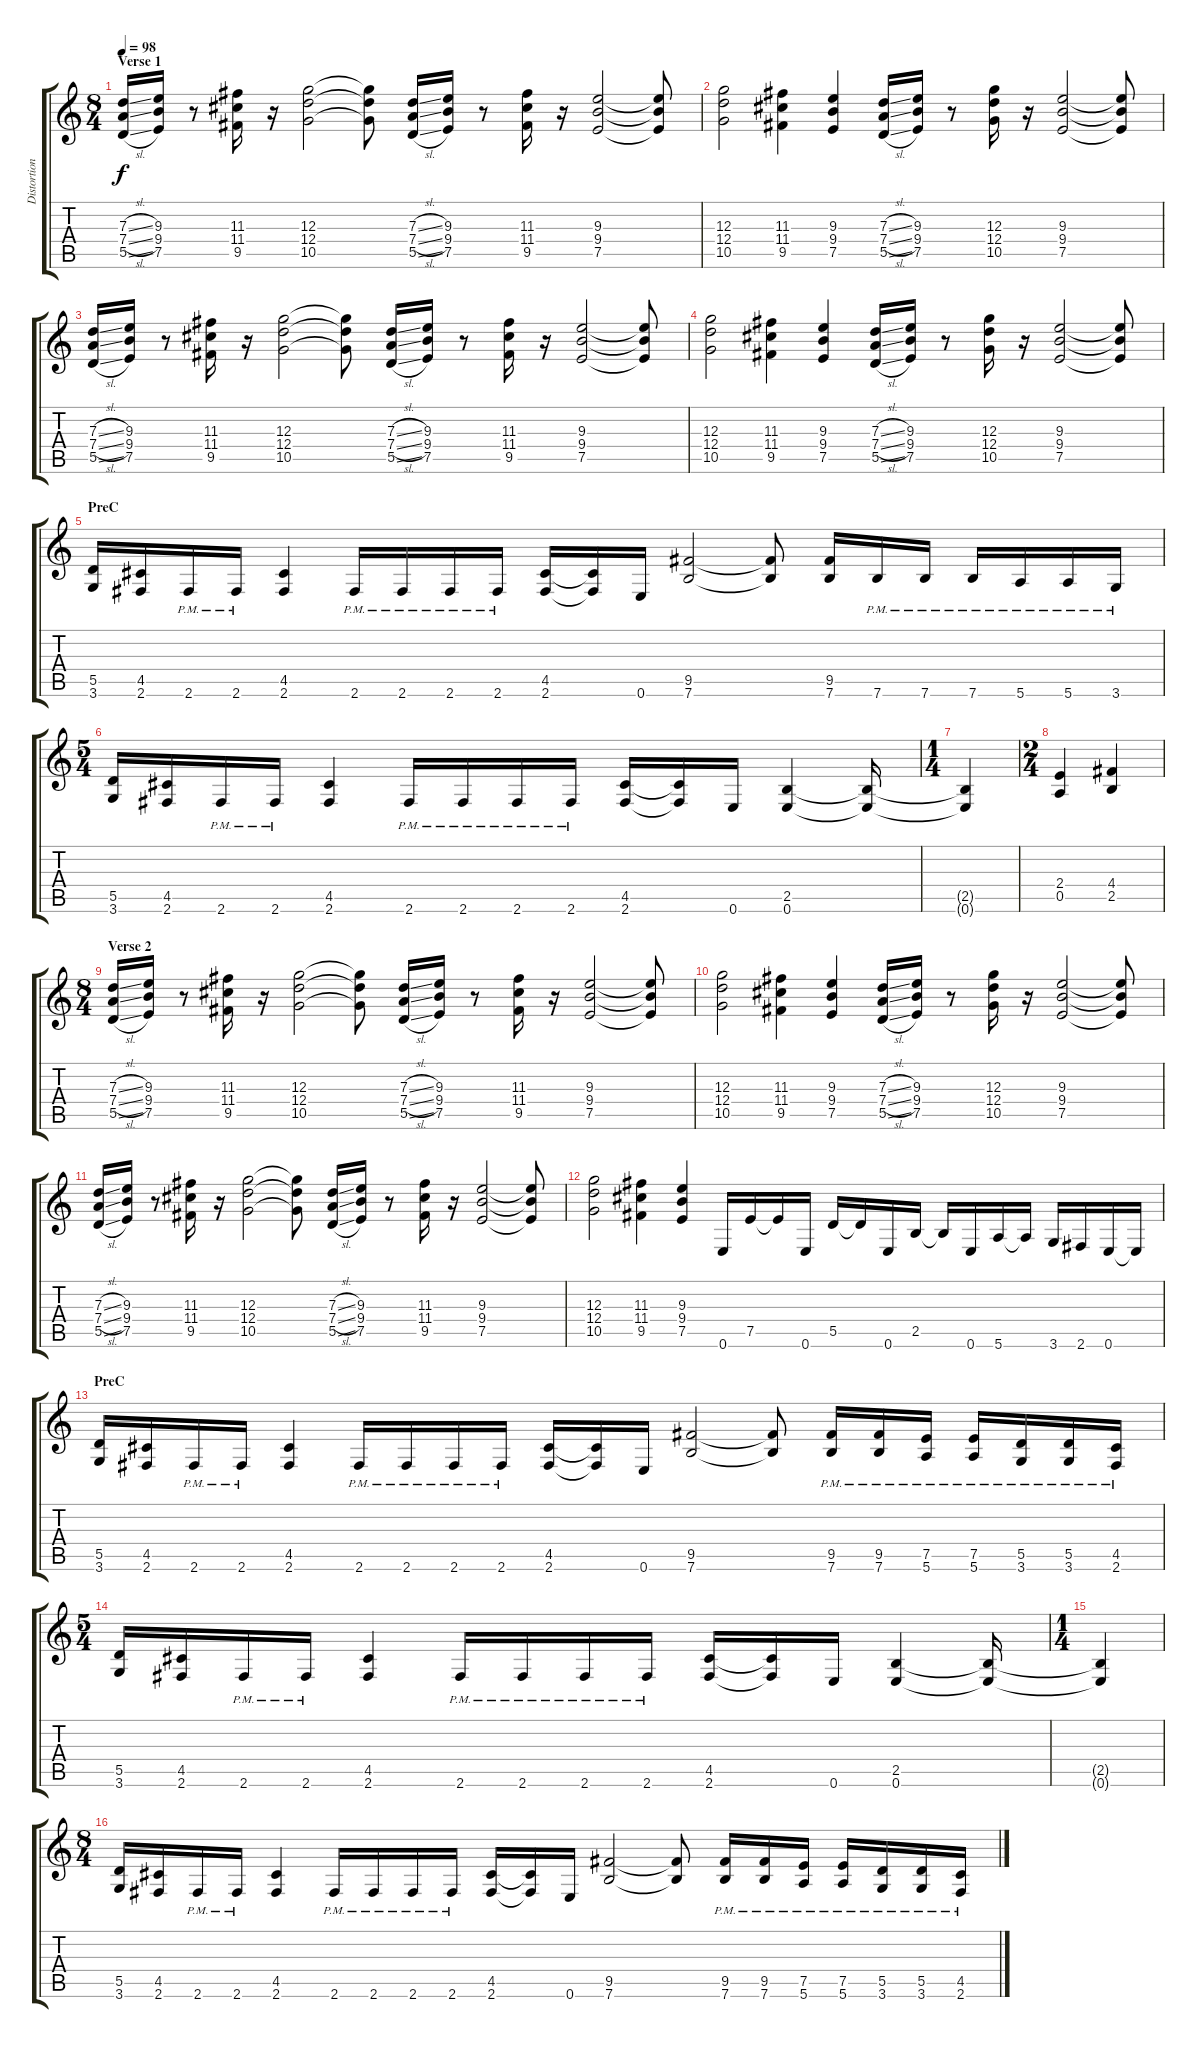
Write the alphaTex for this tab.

\track ("Distortion Rhytm" "Distortion") {instrument distortionguitar}
\staff {score tabs}
\tuning (E4 B3 G3 D3 A2 E2) {hide}
\ts (8 4)
\section ("" "Verse 1")
\tempo 98
\clef g2
\ks c
(7.3{sl} 7.4{sl} 5.5{sl}).16{dy f} (9.3 9.4 7.5).16 r.8 (11.3 11.4 9.5).16 r.16 (12.3 12.4 10.5).2 (12.3{t} 12.4{t} 10.5{t}).8 (7.3{sl} 7.4{sl} 5.5{sl}).16 (9.3 9.4 7.5).16 r.8 (11.3 11.4 9.5).16 r.16 (9.3 9.4 7.5).2 (9.3{t} 9.4{t} 7.5{t}).8 |
(12.3 12.4 10.5).2 (11.3 11.4 9.5).4 (9.3 9.4 7.5).4 (7.3{sl} 7.4{sl} 5.5{sl}).16 (9.3 9.4 7.5).16 r.8 (12.3 12.4 10.5).16 r.16 (9.3 9.4 7.5).2 (9.3{t} 9.4{t} 7.5{t}).8 |
(7.3{sl} 7.4{sl} 5.5{sl}).16 (9.3 9.4 7.5).16 r.8 (11.3 11.4 9.5).16 r.16 (12.3 12.4 10.5).2 (12.3{t} 12.4{t} 10.5{t}).8 (7.3{sl} 7.4{sl} 5.5{sl}).16 (9.3 9.4 7.5).16 r.8 (11.3 11.4 9.5).16 r.16 (9.3 9.4 7.5).2 (9.3{t} 9.4{t} 7.5{t}).8 |
(12.3 12.4 10.5).2 (11.3 11.4 9.5).4 (9.3 9.4 7.5).4 (7.3{sl} 7.4{sl} 5.5{sl}).16 (9.3 9.4 7.5).16 r.8 (12.3 12.4 10.5).16 r.16 (9.3 9.4 7.5).2 (9.3{t} 9.4{t} 7.5{t}).8 |
\section ("" "PreC")
(5.5 3.6).16 (4.5 2.6).16 2.6{pm}.16 2.6{pm}.16 (4.5 2.6).4 2.6{pm}.16 2.6{pm}.16 2.6{pm}.16 2.6{pm}.16 (4.5 2.6).16 (4.5{t} 2.6{t}).16 0.6.16 (9.5 7.6).2 (9.5{t} 7.6{t}).8 (9.5 7.6).16 7.6{pm}.16 7.6{pm}.16 7.6{pm}.16 5.6{pm}.16 5.6{pm}.16 3.6{pm}.16 |
\ts (5 4)
(5.5 3.6).16 (4.5 2.6).16 2.6{pm}.16 2.6{pm}.16 (4.5 2.6).4 2.6{pm}.16 2.6{pm}.16 2.6{pm}.16 2.6{pm}.16 (4.5 2.6).16 (4.5{t} 2.6{t}).16 0.6.16 (2.5 0.6).4 (2.5{t} 0.6{t}).16 |
\ts (1 4)
(2.5{t} 0.6{t}).4 |
\ts (2 4)
(2.4 0.5).4 (4.4 2.5).4 |
\ts (8 4)
\section ("" "Verse 2")
(7.3{sl} 7.4{sl} 5.5{sl}).16 (9.3 9.4 7.5).16 r.8 (11.3 11.4 9.5).16 r.16 (12.3 12.4 10.5).2 (12.3{t} 12.4{t} 10.5{t}).8 (7.3{sl} 7.4{sl} 5.5{sl}).16 (9.3 9.4 7.5).16 r.8 (11.3 11.4 9.5).16 r.16 (9.3 9.4 7.5).2 (9.3{t} 9.4{t} 7.5{t}).8 |
(12.3 12.4 10.5).2 (11.3 11.4 9.5).4 (9.3 9.4 7.5).4 (7.3{sl} 7.4{sl} 5.5{sl}).16 (9.3 9.4 7.5).16 r.8 (12.3 12.4 10.5).16 r.16 (9.3 9.4 7.5).2 (9.3{t} 9.4{t} 7.5{t}).8 |
(7.3{sl} 7.4{sl} 5.5{sl}).16 (9.3 9.4 7.5).16 r.8 (11.3 11.4 9.5).16 r.16 (12.3 12.4 10.5).2 (12.3{t} 12.4{t} 10.5{t}).8 (7.3{sl} 7.4{sl} 5.5{sl}).16 (9.3 9.4 7.5).16 r.8 (11.3 11.4 9.5).16 r.16 (9.3 9.4 7.5).2 (9.3{t} 9.4{t} 7.5{t}).8 |
(12.3 12.4 10.5).2 (11.3 11.4 9.5).4 (9.3 9.4 7.5).4 0.6.16 7.5.16 7.5{t}.16 0.6.16 5.5.16 5.5{t}.16 0.6.16 2.5.16 2.5{t}.16 0.6.16 5.6.16 5.6{t}.16 3.6.16 2.6.16 0.6.16 0.6{t}.16 |
\section ("" "PreC")
(5.5 3.6).16 (4.5 2.6).16 2.6{pm}.16 2.6{pm}.16 (4.5 2.6).4 2.6{pm}.16 2.6{pm}.16 2.6{pm}.16 2.6{pm}.16 (4.5 2.6).16 (4.5{t} 2.6{t}).16 0.6.16 (9.5 7.6).2 (9.5{t} 7.6{t}).8 (9.5{pm} 7.6).16 (9.5{pm} 7.6{pm}).16 (7.5{pm} 5.6{pm}).16 (7.5{pm} 5.6{pm}).16 (5.5{pm} 3.6{pm}).16 (5.5{pm} 3.6{pm}).16 (4.5{pm} 2.6).16 |
\ts (5 4)
(5.5 3.6).16 (4.5 2.6).16 2.6{pm}.16 2.6{pm}.16 (4.5 2.6).4 2.6{pm}.16 2.6{pm}.16 2.6{pm}.16 2.6{pm}.16 (4.5 2.6).16 (4.5{t} 2.6{t}).16 0.6.16 (2.5 0.6).4 (2.5{t} 0.6{t}).16 |
\ts (1 4)
(2.5{t} 0.6{t}).4 |
\ts (8 4)
(5.5 3.6).16 (4.5 2.6).16 2.6{pm}.16 2.6{pm}.16 (4.5 2.6).4 2.6{pm}.16 2.6{pm}.16 2.6{pm}.16 2.6{pm}.16 (4.5 2.6).16 (4.5{t} 2.6{t}).16 0.6.16 (9.5 7.6).2 (9.5{t} 7.6{t}).8 (9.5{pm} 7.6).16 (9.5{pm} 7.6{pm}).16 (7.5{pm} 5.6{pm}).16 (7.5{pm} 5.6{pm}).16 (5.5{pm} 3.6{pm}).16 (5.5{pm} 3.6{pm}).16 (4.5{pm} 2.6).16
